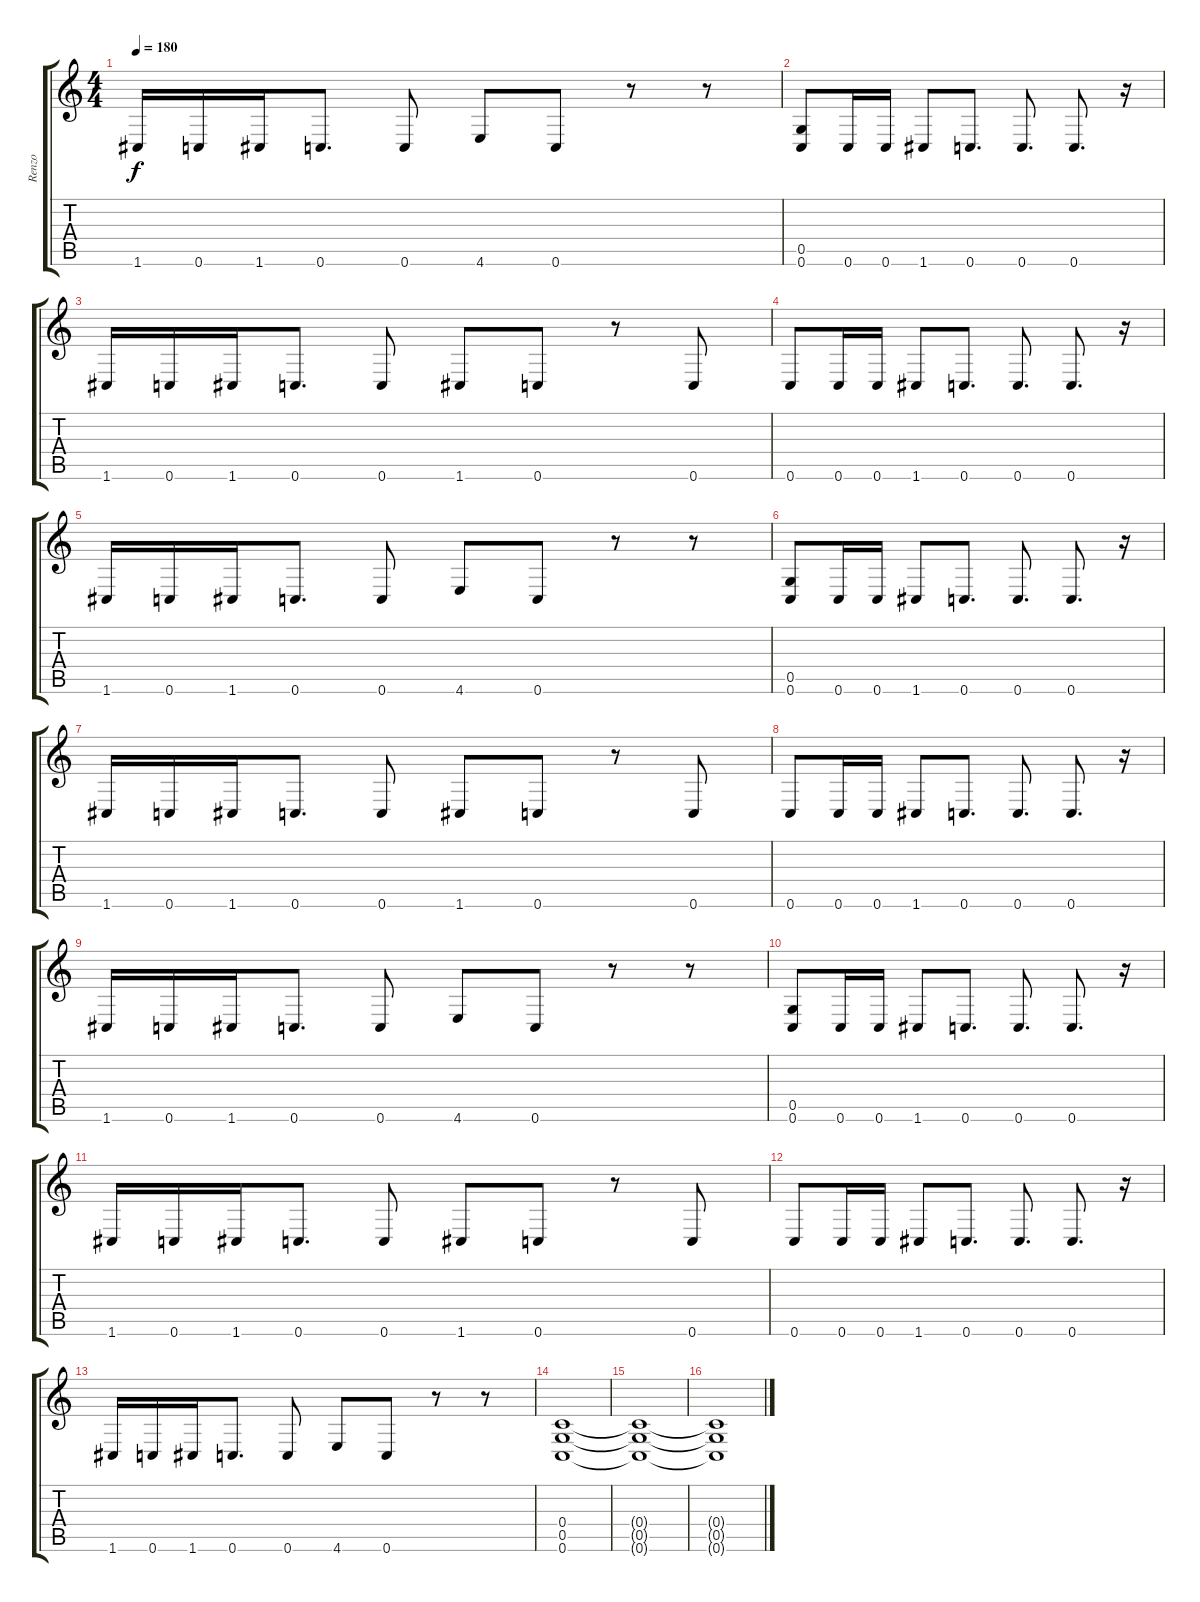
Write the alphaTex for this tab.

\track ("Renzo" "Renzo") {instrument overdrivenguitar}
\staff {score tabs}
\tuning (D4 A3 F3 C3 G2 C2) {hide}
\ts (4 4)
\tempo 180
\clef g2
\ks c
1.6.16{dy f} 0.6.16 1.6.16 0.6.8{d} 0.6.8 4.6.8 0.6.8 r.8 r.8 |
(0.5 0.6).8 0.6.16 0.6.16 1.6.8 0.6.8{d} 0.6.8{d} 0.6.8{d} r.16 |
1.6.16 0.6.16 1.6.16 0.6.8{d} 0.6.8 1.6.8 0.6.8 r.8 0.6.8 |
0.6.8 0.6.16 0.6.16 1.6.8 0.6.8{d} 0.6.8{d} 0.6.8{d} r.16 |
1.6.16 0.6.16 1.6.16 0.6.8{d} 0.6.8 4.6.8 0.6.8 r.8 r.8 |
(0.5 0.6).8 0.6.16 0.6.16 1.6.8 0.6.8{d} 0.6.8{d} 0.6.8{d} r.16 |
1.6.16 0.6.16 1.6.16 0.6.8{d} 0.6.8 1.6.8 0.6.8 r.8 0.6.8 |
0.6.8 0.6.16 0.6.16 1.6.8 0.6.8{d} 0.6.8{d} 0.6.8{d} r.16 |
1.6.16 0.6.16 1.6.16 0.6.8{d} 0.6.8 4.6.8 0.6.8 r.8 r.8 |
(0.5 0.6).8 0.6.16 0.6.16 1.6.8 0.6.8{d} 0.6.8{d} 0.6.8{d} r.16 |
1.6.16 0.6.16 1.6.16 0.6.8{d} 0.6.8 1.6.8 0.6.8 r.8 0.6.8 |
0.6.8 0.6.16 0.6.16 1.6.8 0.6.8{d} 0.6.8{d} 0.6.8{d} r.16 |
1.6.16 0.6.16 1.6.16 0.6.8{d} 0.6.8 4.6.8 0.6.8 r.8 r.8 |
(0.4 0.5 0.6).1 |
(0.4{t} 0.5{t} 0.6{t}).1 |
(0.4{t} 0.5{t} 0.6{t}).1
